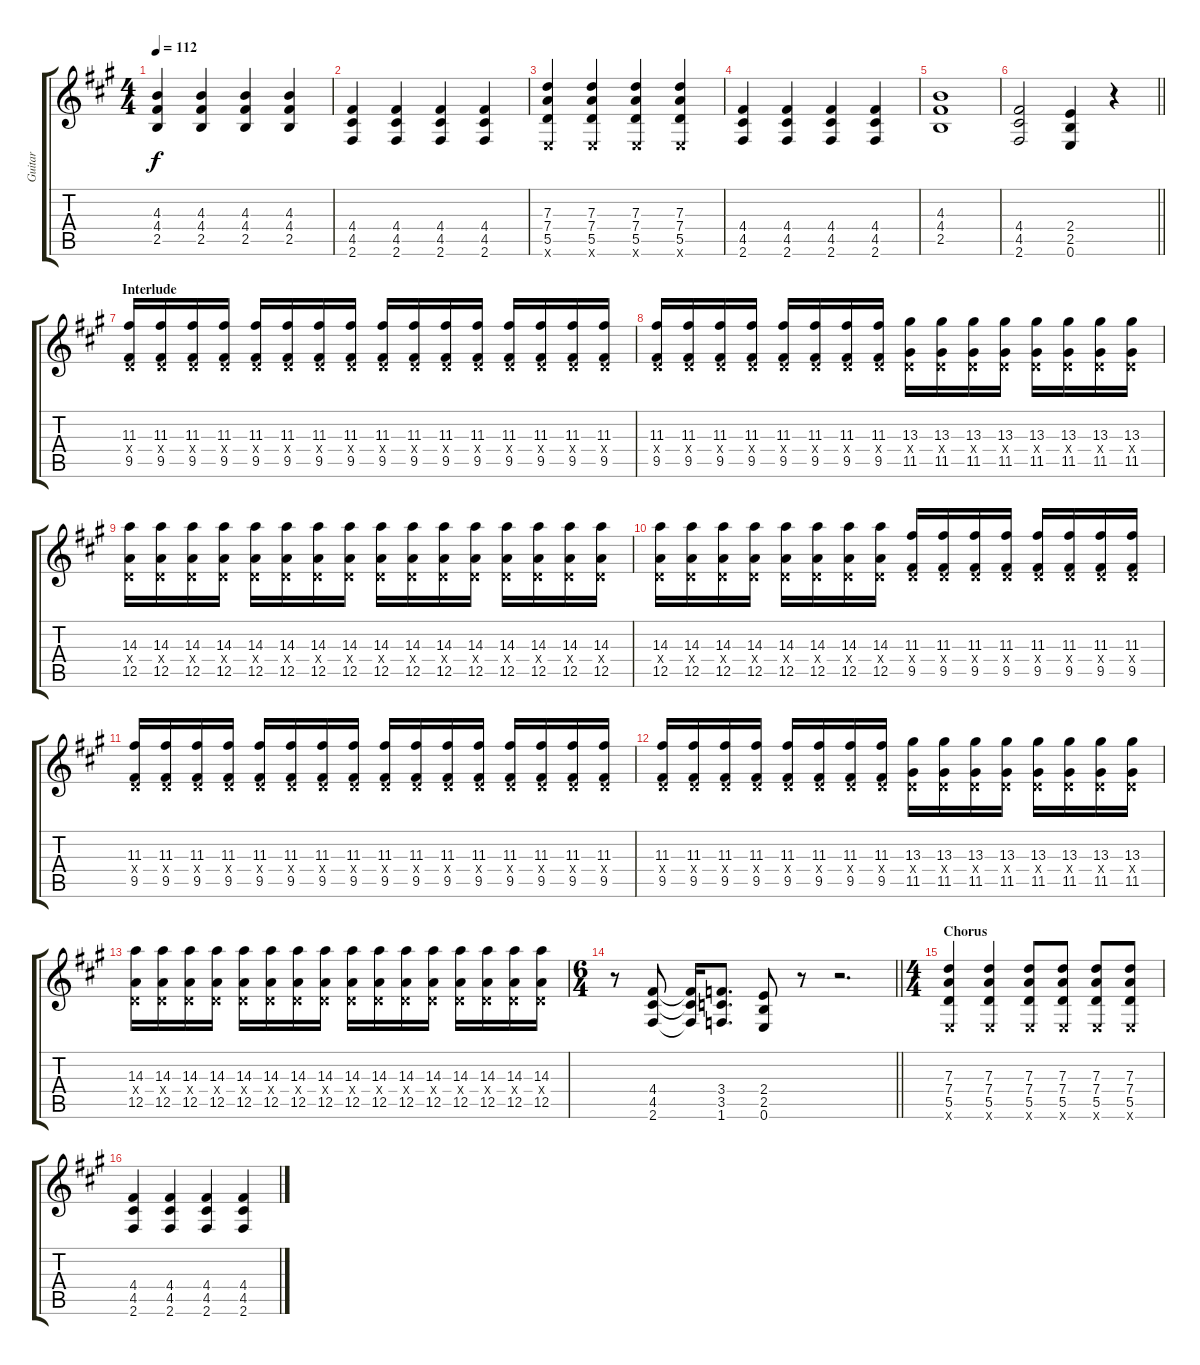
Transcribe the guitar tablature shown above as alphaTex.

\track ("Guitar " "Guitar ") {instrument distortionguitar}
\staff {score tabs}
\tuning (E4 B3 G3 D3 A2 E2) {hide}
\ts (4 4)
\tempo 112
\clef g2
\ks a
(4.3 4.4 2.5).4{dy f} (4.3 4.4 2.5).4 (4.3 4.4 2.5).4 (4.3 4.4 2.5).4 |
(4.4 4.5 2.6).4 (4.4 4.5 2.6).4 (4.4 4.5 2.6).4 (4.4 4.5 2.6).4 |
(7.3 7.4 5.5 0.6{x}).4 (7.3 7.4 5.5 0.6{x}).4 (7.3 7.4 5.5 0.6{x}).4 (7.3 7.4 5.5 0.6{x}).4 |
(4.4 4.5 2.6).4 (4.4 4.5 2.6).4 (4.4 4.5 2.6).4 (4.4 4.5 2.6).4 |
(4.3 4.4 2.5).1 |
\barLineRight lightlight
(4.4 4.5 2.6).2 (2.4 2.5 0.6).4 r.4 |
\section ("" "Interlude")
(11.3 0.4{x} 9.5).16{instrument electricguitarclean} (11.3 0.4{x} 9.5).16 (11.3 0.4{x} 9.5).16 (11.3 0.4{x} 9.5).16 (11.3 0.4{x} 9.5).16 (11.3 0.4{x} 9.5).16 (11.3 0.4{x} 9.5).16 (11.3 0.4{x} 9.5).16 (11.3 0.4{x} 9.5).16 (11.3 0.4{x} 9.5).16 (11.3 0.4{x} 9.5).16 (11.3 0.4{x} 9.5).16 (11.3 0.4{x} 9.5).16 (11.3 0.4{x} 9.5).16 (11.3 0.4{x} 9.5).16 (11.3 0.4{x} 9.5).16 |
(11.3 0.4{x} 9.5).16{instrument electricguitarclean} (11.3 0.4{x} 9.5).16 (11.3 0.4{x} 9.5).16 (11.3 0.4{x} 9.5).16 (11.3 0.4{x} 9.5).16 (11.3 0.4{x} 9.5).16 (11.3 0.4{x} 9.5).16 (11.3 0.4{x} 9.5).16 (13.3 0.4{x} 11.5).16 (13.3 0.4{x} 11.5).16 (13.3 0.4{x} 11.5).16 (13.3 0.4{x} 11.5).16 (13.3 0.4{x} 11.5).16 (13.3 0.4{x} 11.5).16 (13.3 0.4{x} 11.5).16 (13.3 0.4{x} 11.5).16 |
(14.3 0.4{x} 12.5).16 (14.3 0.4{x} 12.5).16 (14.3 0.4{x} 12.5).16 (14.3 0.4{x} 12.5).16 (14.3 0.4{x} 12.5).16 (14.3 0.4{x} 12.5).16 (14.3 0.4{x} 12.5).16 (14.3 0.4{x} 12.5).16 (14.3 0.4{x} 12.5).16 (14.3 0.4{x} 12.5).16 (14.3 0.4{x} 12.5).16 (14.3 0.4{x} 12.5).16 (14.3 0.4{x} 12.5).16 (14.3 0.4{x} 12.5).16 (14.3 0.4{x} 12.5).16 (14.3 0.4{x} 12.5).16 |
(14.3 0.4{x} 12.5).16 (14.3 0.4{x} 12.5).16 (14.3 0.4{x} 12.5).16 (14.3 0.4{x} 12.5).16 (14.3 0.4{x} 12.5).16 (14.3 0.4{x} 12.5).16 (14.3 0.4{x} 12.5).16 (14.3 0.4{x} 12.5).16 (11.3 0.4{x} 9.5).16{instrument electricguitarclean} (11.3 0.4{x} 9.5).16 (11.3 0.4{x} 9.5).16 (11.3 0.4{x} 9.5).16 (11.3 0.4{x} 9.5).16 (11.3 0.4{x} 9.5).16 (11.3 0.4{x} 9.5).16 (11.3 0.4{x} 9.5).16 |
(11.3 0.4{x} 9.5).16{instrument electricguitarclean} (11.3 0.4{x} 9.5).16 (11.3 0.4{x} 9.5).16 (11.3 0.4{x} 9.5).16 (11.3 0.4{x} 9.5).16 (11.3 0.4{x} 9.5).16 (11.3 0.4{x} 9.5).16 (11.3 0.4{x} 9.5).16 (11.3 0.4{x} 9.5).16 (11.3 0.4{x} 9.5).16 (11.3 0.4{x} 9.5).16 (11.3 0.4{x} 9.5).16 (11.3 0.4{x} 9.5).16 (11.3 0.4{x} 9.5).16 (11.3 0.4{x} 9.5).16 (11.3 0.4{x} 9.5).16 |
(11.3 0.4{x} 9.5).16{instrument electricguitarclean} (11.3 0.4{x} 9.5).16 (11.3 0.4{x} 9.5).16 (11.3 0.4{x} 9.5).16 (11.3 0.4{x} 9.5).16 (11.3 0.4{x} 9.5).16 (11.3 0.4{x} 9.5).16 (11.3 0.4{x} 9.5).16 (13.3 0.4{x} 11.5).16 (13.3 0.4{x} 11.5).16 (13.3 0.4{x} 11.5).16 (13.3 0.4{x} 11.5).16 (13.3 0.4{x} 11.5).16 (13.3 0.4{x} 11.5).16 (13.3 0.4{x} 11.5).16 (13.3 0.4{x} 11.5).16 |
(14.3 0.4{x} 12.5).16 (14.3 0.4{x} 12.5).16 (14.3 0.4{x} 12.5).16 (14.3 0.4{x} 12.5).16 (14.3 0.4{x} 12.5).16 (14.3 0.4{x} 12.5).16 (14.3 0.4{x} 12.5).16 (14.3 0.4{x} 12.5).16 (14.3 0.4{x} 12.5).16 (14.3 0.4{x} 12.5).16 (14.3 0.4{x} 12.5).16 (14.3 0.4{x} 12.5).16 (14.3 0.4{x} 12.5).16 (14.3 0.4{x} 12.5).16 (14.3 0.4{x} 12.5).16 (14.3 0.4{x} 12.5).16 |
\ts (6 4)
\barLineRight lightlight
r.8{instrument distortionguitar} (4.4 4.5 2.6).8 (4.4{t} 4.5{t} 2.6{t}).16 (3.4 3.5 1.6).8{d} (2.4 2.5 0.6).8 r.8 r.2{d} |
\ts (4 4)
\section ("" "Chorus")
(7.3 7.4 5.5 0.6{x}).4 (7.3 7.4 5.5 0.6{x}).4 (7.3 7.4 5.5 0.6{x}).8 (7.3 7.4 5.5 0.6{x}).8 (7.3 7.4 5.5 0.6{x}).8 (7.3 7.4 5.5 0.6{x}).8 |
(4.4 4.5 2.6).4 (4.4 4.5 2.6).4 (4.4 4.5 2.6).4 (4.4 4.5 2.6).4
